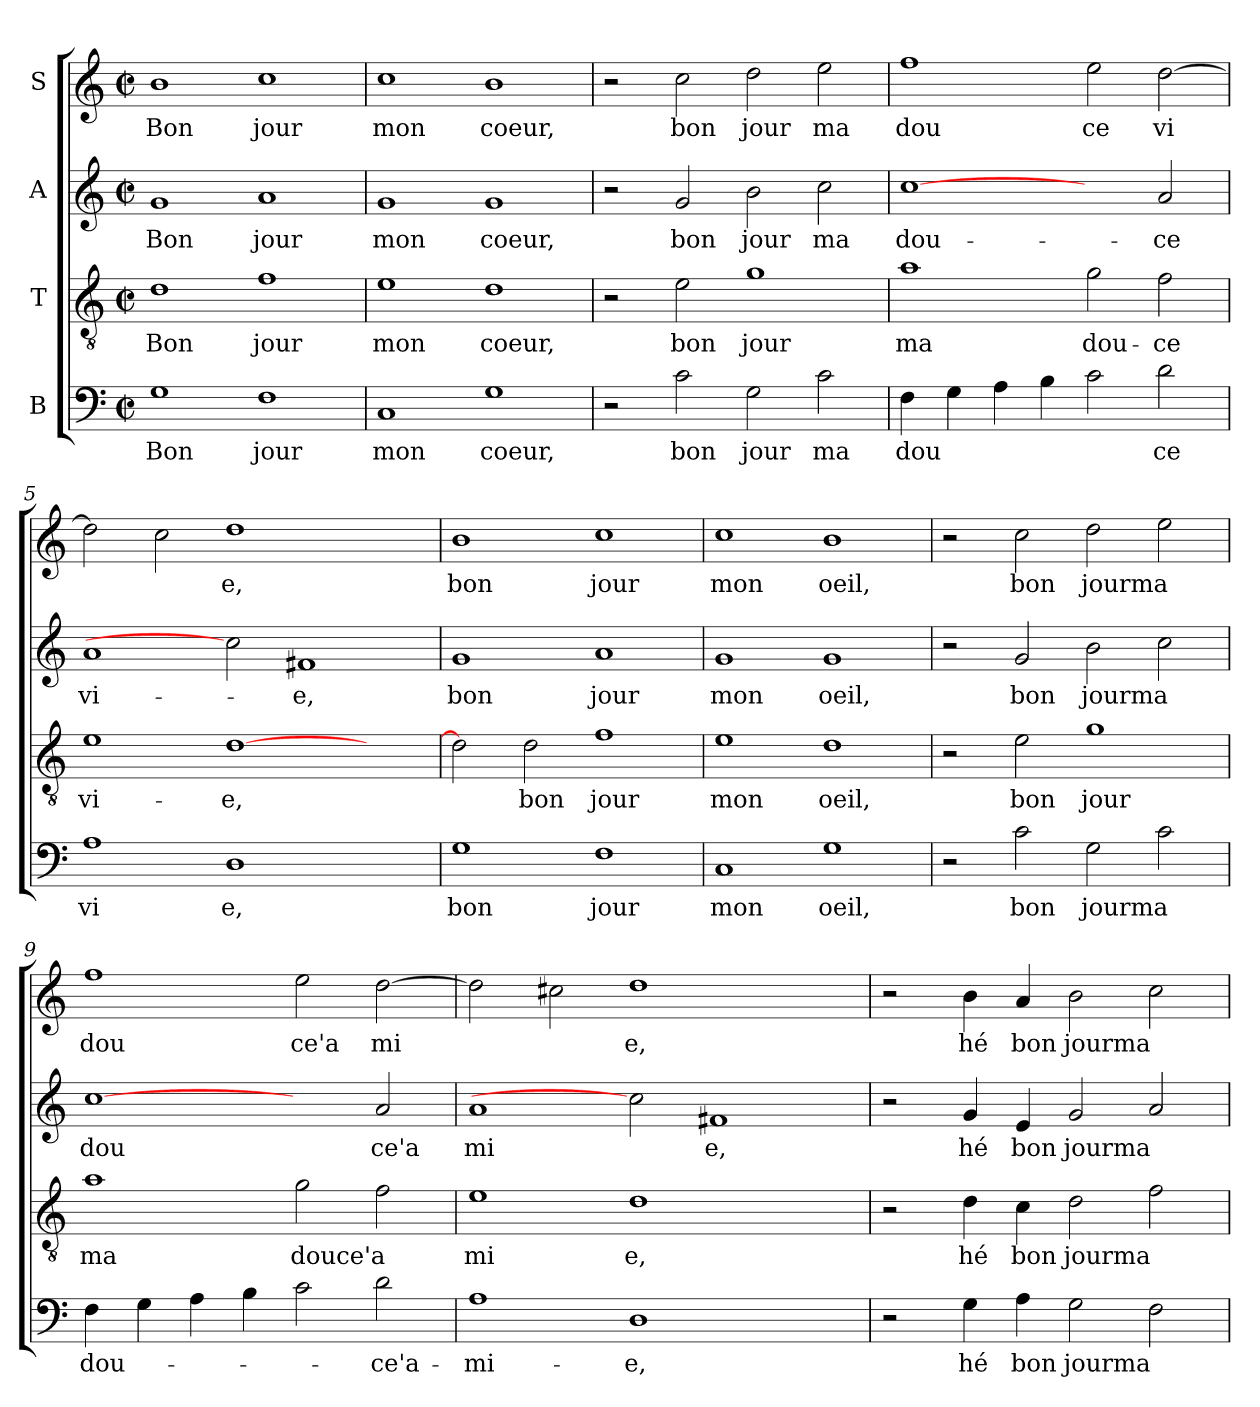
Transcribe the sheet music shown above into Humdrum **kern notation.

**kern	**text	**kern	**text	**kern	**text	**kern	**text
*part4	*part4	*part3	*part3	*part2	*part2	*part1	*part1
*staff4	*staff4	*staff3	*staff3	*staff2	*staff2	*staff1	*staff1
*I"B	*	*I"T	*	*I"A	*	*I"S	*
*clefF4	*	*clefGv2	*	*clefG2	*	*clefG2	*
*k[]	*	*k[]	*	*k[]	*	*k[]	*
*C:	*	*C:	*	*C:	*	*C:	*
*M2/2	*	*M2/2	*	*M2/2	*	*M2/2	*
*met(c|)	*	*met(c|)	*	*met(c|)	*	*met(c|)	*
=1	=1	=1	=1	=1	=1	=1	=1
!	!LO:LY:b	!	!LO:LY:b	!	!LO:LY:b	!	!LO:LY:b
1G	Bon	1d	Bon	1g	Bon	1b	Bon
!	!LO:LY:b	!	!LO:LY:b	!	!LO:LY:b	!	!LO:LY:b
1F	jour	1f	jour	1a	jour	1cc	jour
=2	=2	=2	=2	=2	=2	=2	=2
!	!LO:LY:b	!	!LO:LY:b	!	!LO:LY:b	!	!LO:LY:b
1C	mon	1e	mon	1g	mon	1cc	mon
!	!LO:LY:b	!	!LO:LY:b	!	!LO:LY:b	!	!LO:LY:b
1G	coeur,	1d	coeur,	1g	coeur,	1b	coeur,
=3	=3	=3	=3	=3	=3	=3	=3
2r	.	2r	.	2r	.	2r	.
!	!LO:LY:b	!	!LO:LY:b	!	!LO:LY:b	!	!LO:LY:b
2c\	bon	2e\	bon	2g/	bon	2cc\	bon
!	!LO:LY:b	!	!LO:LY:b	!	!LO:LY:b	!	!LO:LY:b
2G\	jour	1g	jour	2b\	jour	2dd\	jour
!	!LO:LY:b	!	!	!	!LO:LY:b	!	!LO:LY:b
2c\	ma	.	.	2cc\	ma	2ee\	ma
=4	=4	=4	=4	=4	=4	=4	=4
!	!LO:LY:b	!	!LO:LY:b	!	!LO:LY:b	!	!LO:LY:b
4F\	dou	1a	ma	[1cc	dou-	1ff	dou
4G\	.	.	.	.	.	.	.
4A\	.	.	.	.	.	.	.
4B\	.	.	.	.	.	.	.
!	!	!	!LO:LY:b	!	!	!	!LO:LY:b
2c\	.	2g\	dou-	2ryy	.	2ee\	ce
!	!LO:LY:b	!	!LO:LY:b	!	!LO:LY:b	!	!LO:LY:b
2d\	ce	2f\	-ce	2a/	-ce	[>2dd\	vi
=5	=5	=5	=5	=5	=5	=5	=5
!	!LO:LY:b	!	!LO:LY:b	!	!LO:LY:b	!	!
1A	vi	1e	vi-	1a	vi-	2dd\]	.
.	.	.	.	.	.	2cc\	.
!	!LO:LY:b	!	!LO:LY:b	!	!	!	!LO:LY:b
1D	e,	[<1d	-e,	2cc]	.	1dd	e,
!	!	!	!	!	!LO:LY:b	!	!
.	.	.	.	1f#X	-e,	.	.
2ryy	.	2ryy	.	.	.	2ryy	.
!!LO:LB:g=z
=6	=6	=6	=6	=6	=6	=6	=6
!	!LO:LY:b	!	!	!	!LO:LY:b	!	!LO:LY:b
1G	bon	2d\]	.	1g	bon	1b	bon
!	!	!	!LO:LY:b	!	!	!	!
.	.	2d\	bon	.	.	.	.
!	!LO:LY:b	!	!LO:LY:b	!	!LO:LY:b	!	!LO:LY:b
1F	jour	1f	jour	1a	jour	1cc	jour
=7	=7	=7	=7	=7	=7	=7	=7
!	!LO:LY:b	!	!LO:LY:b	!	!LO:LY:b	!	!LO:LY:b
1C	mon	1e	mon	1g	mon	1cc	mon
!	!LO:LY:b	!	!LO:LY:b	!	!LO:LY:b	!	!LO:LY:b
1G	oeil,	1d	oeil,	1g	oeil,	1b	oeil,
=8	=8	=8	=8	=8	=8	=8	=8
2r	.	2r	.	2r	.	2r	.
!	!LO:LY:b	!	!LO:LY:b	!	!LO:LY:b	!	!LO:LY:b
2c\	bon	2e\	bon	2g/	bon	2cc\	bon
!	!LO:LY:b	!	!LO:LY:b	!	!LO:LY:b	!	!LO:LY:b
2G\	jourma	1g	jour	2b\	jourma	2dd\	jourma
2c\	.	.	.	2cc\	.	2ee\	.
=9	=9	=9	=9	=9	=9	=9	=9
!	!LO:LY:b	!	!LO:LY:b	!	!LO:LY:b	!	!LO:LY:b
4F\	dou-	1a	ma	[1cc	dou	1ff	dou
4G\	.	.	.	.	.	.	.
4A\	.	.	.	.	.	.	.
4B\	.	.	.	.	.	.	.
!	!	!	!LO:LY:b	!	!	!	!LO:LY:b
2c\	.	2g\	douce'a	2ryy	.	2ee\	ce'a
!	!LO:LY:b	!	!	!	!LO:LY:b	!	!LO:LY:b
2d\	-ce'a-	2f\	.	2a/	ce'a	[>2dd\	mi
=10	=10	=10	=10	=10	=10	=10	=10
!	!LO:LY:b	!	!LO:LY:b	!	!LO:LY:b	!	!
1A	-mi-	1e	mi	1a	mi	2dd\]	.
.	.	.	.	.	.	2cc#\	.
!	!LO:LY:b	!	!LO:LY:b	!	!	!	!LO:LY:b
1D	-e,	1d	e,	2cc]	.	1dd	e,
!	!	!	!	!	!LO:LY:b	!	!
.	.	.	.	1f#X	e,	.	.
2ryy	.	2ryy	.	.	.	2ryy	.
=11	=11	=11	=11	=11	=11	=11	=11
2r	.	2r	.	2r	.	2r	.
!	!LO:LY:b	!	!LO:LY:b	!	!LO:LY:b	!	!LO:LY:b
4G\	hé	4d\	hé	4g/	hé	4b\	hé
!	!LO:LY:b	!	!LO:LY:b	!	!LO:LY:b	!	!LO:LY:b
4A\	bon	4c\	bon	4e/	bon	4a/	bon
!	!LO:LY:b	!	!LO:LY:b	!	!LO:LY:b	!	!LO:LY:b
2G\	jourma	2d\	jourma	2g/	jourma	2b\	jourma
2F\	.	2f\	.	2a/	.	2cc\	.
=	=	=	=	=	=	=	=
*-	*-	*-	*-	*-	*-	*-	*-
